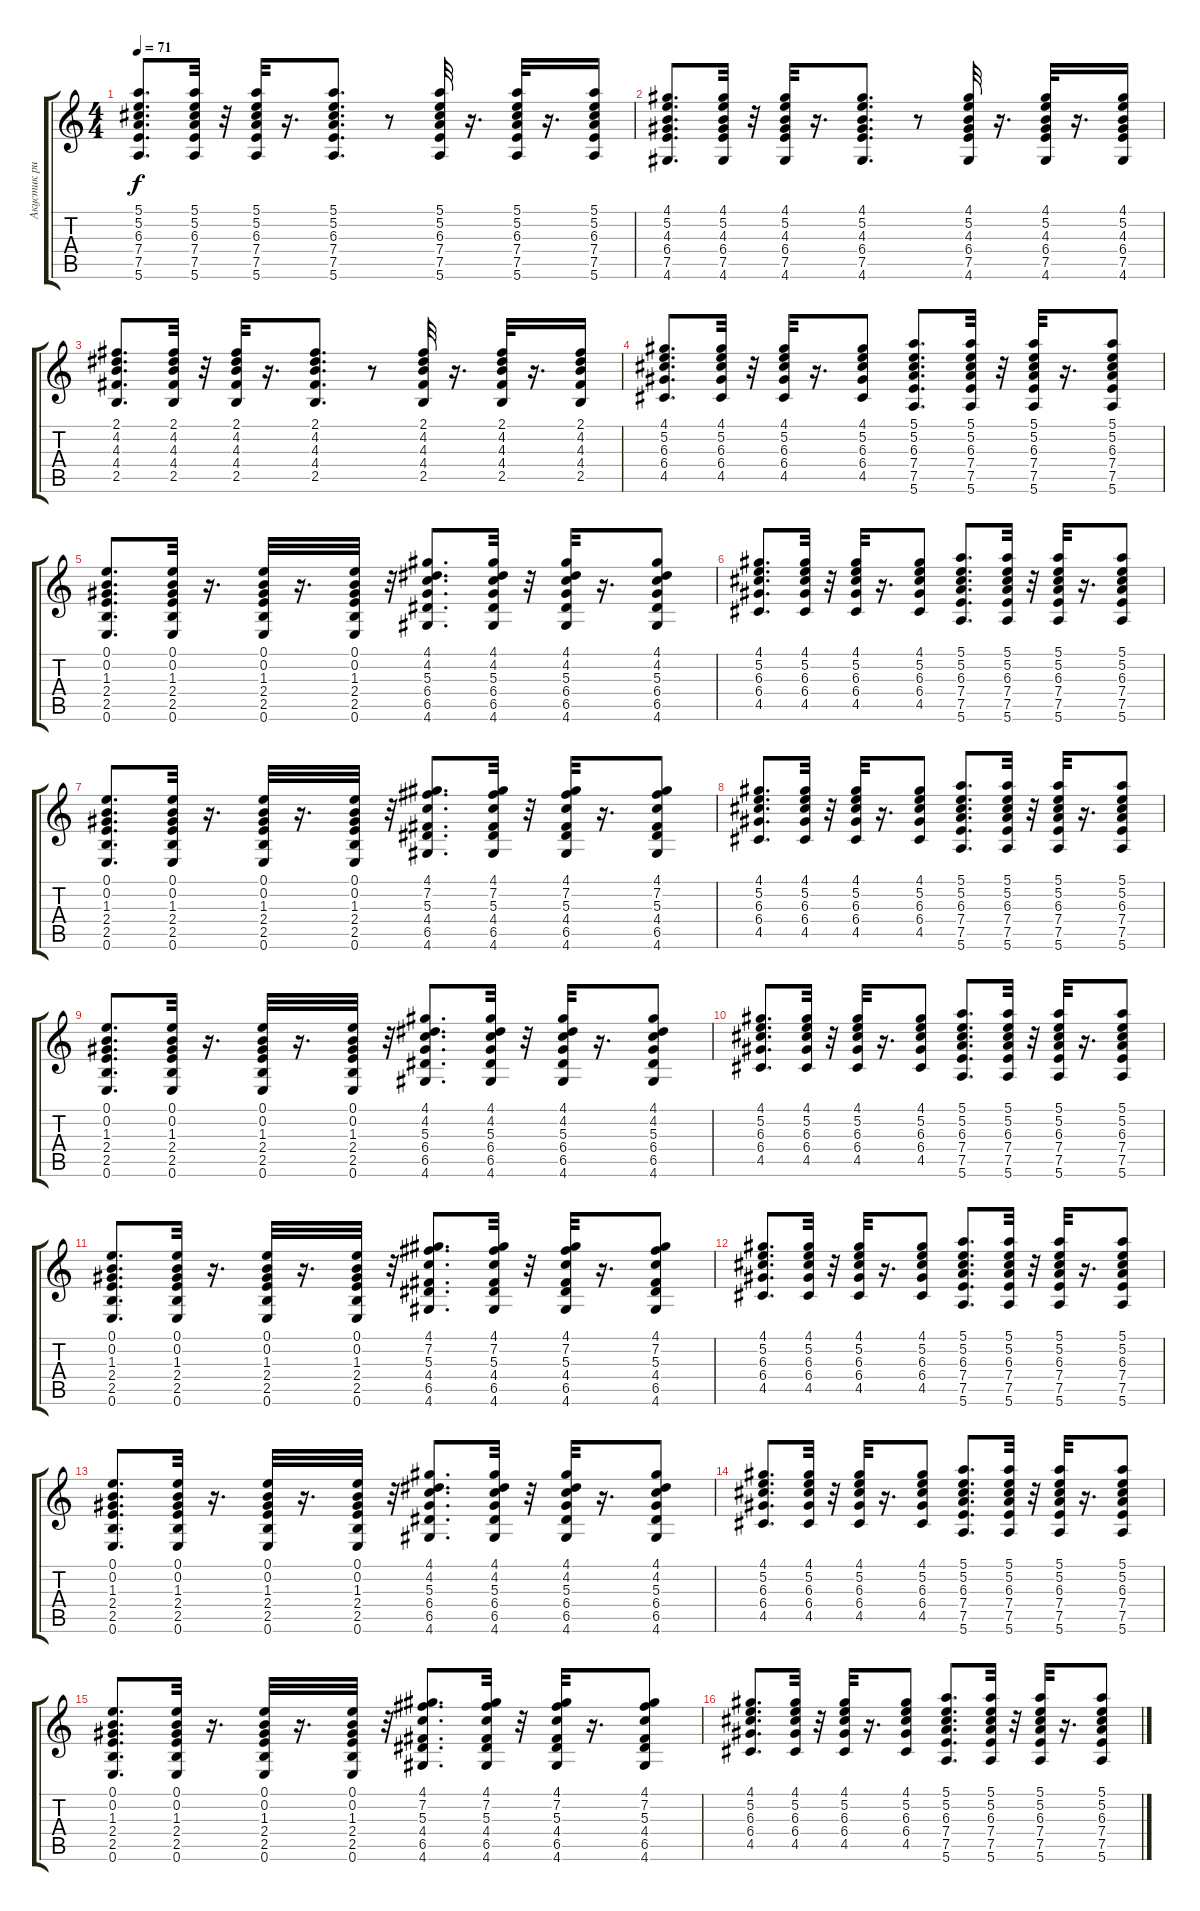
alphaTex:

\track ("Акустик ритм" "Акустик ри") {instrument acousticguitarsteel}
\staff {score tabs}
\tuning (E4 B3 G3 D3 A2 E2) {hide}
\ts (4 4)
\tempo 71
\clef g2
\ks c
(5.1 5.2 6.3 7.4 7.5 5.6).8{d dy f} (5.1 5.2 6.3 7.4 7.5 5.6).32 r.32 (5.1 5.2 6.3 7.4 7.5 5.6).32 r.16{d} (5.1 5.2 6.3 7.4 7.5 5.6).8{d} r.8 (5.1 5.2 6.3 7.4 7.5 5.6).32 r.16{d} (5.1 5.2 6.3 7.4 7.5 5.6).32 r.16{d} (5.1 5.2 6.3 7.4 7.5 5.6).16 |
(4.1 5.2 4.3 6.4 7.5 4.6).8{d} (4.1 5.2 4.3 6.4 7.5 4.6).32 r.32 (4.1 5.2 4.3 6.4 7.5 4.6).32 r.16{d} (4.1 5.2 4.3 6.4 7.5 4.6).8{d} r.8 (4.1 5.2 4.3 6.4 7.5 4.6).32 r.16{d} (4.1 5.2 4.3 6.4 7.5 4.6).32 r.16{d} (4.1 5.2 4.3 6.4 7.5 4.6).16 |
(2.1 4.2 4.3 4.4 2.5).8{d} (2.1 4.2 4.3 4.4 2.5).32 r.32 (2.1 4.2 4.3 4.4 2.5).32 r.16{d} (2.1 4.2 4.3 4.4 2.5).8{d} r.8 (2.1 4.2 4.3 4.4 2.5).32 r.16{d} (2.1 4.2 4.3 4.4 2.5).32 r.16{d} (2.1 4.2 4.3 4.4 2.5).16 |
(4.1 5.2 6.3 6.4 4.5).8{d} (4.1 5.2 6.3 6.4 4.5).32 r.32 (4.1 5.2 6.3 6.4 4.5).32 r.16{d} (4.1 5.2 6.3 6.4 4.5).8 (5.1 5.2 6.3 7.4 7.5 5.6).8{d} (5.1 5.2 6.3 7.4 7.5 5.6).32 r.32 (5.1 5.2 6.3 7.4 7.5 5.6).32 r.16{d} (5.1 5.2 6.3 7.4 7.5 5.6).8 |
(0.1 0.2 1.3 2.4 2.5 0.6).8{d} (0.1 0.2 1.3 2.4 2.5 0.6).32 r.16{d} (0.1 0.2 1.3 2.4 2.5 0.6).32 r.16{d} (0.1 0.2 1.3 2.4 2.5 0.6).32 r.32 (4.1 4.2 5.3 6.4 6.5 4.6).8{d} (4.1 4.2 5.3 6.4 6.5 4.6).32 r.32 (4.1 4.2 5.3 6.4 6.5 4.6).32 r.16{d} (4.1 4.2 5.3 6.4 6.5 4.6).8 |
(4.1 5.2 6.3 6.4 4.5).8{d} (4.1 5.2 6.3 6.4 4.5).32 r.32 (4.1 5.2 6.3 6.4 4.5).32 r.16{d} (4.1 5.2 6.3 6.4 4.5).8 (5.1 5.2 6.3 7.4 7.5 5.6).8{d} (5.1 5.2 6.3 7.4 7.5 5.6).32 r.32 (5.1 5.2 6.3 7.4 7.5 5.6).32 r.16{d} (5.1 5.2 6.3 7.4 7.5 5.6).8 |
(0.1 0.2 1.3 2.4 2.5 0.6).8{d} (0.1 0.2 1.3 2.4 2.5 0.6).32 r.16{d} (0.1 0.2 1.3 2.4 2.5 0.6).32 r.16{d} (0.1 0.2 1.3 2.4 2.5 0.6).32 r.32 (4.1 7.2 5.3 4.4 6.5 4.6).8{d} (4.1 7.2 5.3 4.4 6.5 4.6).32 r.32 (4.1 7.2 5.3 4.4 6.5 4.6).32 r.16{d} (4.1 7.2 5.3 4.4 6.5 4.6).8 |
(4.1 5.2 6.3 6.4 4.5).8{d} (4.1 5.2 6.3 6.4 4.5).32 r.32 (4.1 5.2 6.3 6.4 4.5).32 r.16{d} (4.1 5.2 6.3 6.4 4.5).8 (5.1 5.2 6.3 7.4 7.5 5.6).8{d} (5.1 5.2 6.3 7.4 7.5 5.6).32 r.32 (5.1 5.2 6.3 7.4 7.5 5.6).32 r.16{d} (5.1 5.2 6.3 7.4 7.5 5.6).8 |
(0.1 0.2 1.3 2.4 2.5 0.6).8{d} (0.1 0.2 1.3 2.4 2.5 0.6).32 r.16{d} (0.1 0.2 1.3 2.4 2.5 0.6).32 r.16{d} (0.1 0.2 1.3 2.4 2.5 0.6).32 r.32 (4.1 4.2 5.3 6.4 6.5 4.6).8{d} (4.1 4.2 5.3 6.4 6.5 4.6).32 r.32 (4.1 4.2 5.3 6.4 6.5 4.6).32 r.16{d} (4.1 4.2 5.3 6.4 6.5 4.6).8 |
(4.1 5.2 6.3 6.4 4.5).8{d} (4.1 5.2 6.3 6.4 4.5).32 r.32 (4.1 5.2 6.3 6.4 4.5).32 r.16{d} (4.1 5.2 6.3 6.4 4.5).8 (5.1 5.2 6.3 7.4 7.5 5.6).8{d} (5.1 5.2 6.3 7.4 7.5 5.6).32 r.32 (5.1 5.2 6.3 7.4 7.5 5.6).32 r.16{d} (5.1 5.2 6.3 7.4 7.5 5.6).8 |
(0.1 0.2 1.3 2.4 2.5 0.6).8{d} (0.1 0.2 1.3 2.4 2.5 0.6).32 r.16{d} (0.1 0.2 1.3 2.4 2.5 0.6).32 r.16{d} (0.1 0.2 1.3 2.4 2.5 0.6).32 r.32 (4.1 7.2 5.3 4.4 6.5 4.6).8{d} (4.1 7.2 5.3 4.4 6.5 4.6).32 r.32 (4.1 7.2 5.3 4.4 6.5 4.6).32 r.16{d} (4.1 7.2 5.3 4.4 6.5 4.6).8 |
(4.1 5.2 6.3 6.4 4.5).8{d} (4.1 5.2 6.3 6.4 4.5).32 r.32 (4.1 5.2 6.3 6.4 4.5).32 r.16{d} (4.1 5.2 6.3 6.4 4.5).8 (5.1 5.2 6.3 7.4 7.5 5.6).8{d} (5.1 5.2 6.3 7.4 7.5 5.6).32 r.32 (5.1 5.2 6.3 7.4 7.5 5.6).32 r.16{d} (5.1 5.2 6.3 7.4 7.5 5.6).8 |
(0.1 0.2 1.3 2.4 2.5 0.6).8{d} (0.1 0.2 1.3 2.4 2.5 0.6).32 r.16{d} (0.1 0.2 1.3 2.4 2.5 0.6).32 r.16{d} (0.1 0.2 1.3 2.4 2.5 0.6).32 r.32 (4.1 4.2 5.3 6.4 6.5 4.6).8{d} (4.1 4.2 5.3 6.4 6.5 4.6).32 r.32 (4.1 4.2 5.3 6.4 6.5 4.6).32 r.16{d} (4.1 4.2 5.3 6.4 6.5 4.6).8 |
(4.1 5.2 6.3 6.4 4.5).8{d} (4.1 5.2 6.3 6.4 4.5).32 r.32 (4.1 5.2 6.3 6.4 4.5).32 r.16{d} (4.1 5.2 6.3 6.4 4.5).8 (5.1 5.2 6.3 7.4 7.5 5.6).8{d} (5.1 5.2 6.3 7.4 7.5 5.6).32 r.32 (5.1 5.2 6.3 7.4 7.5 5.6).32 r.16{d} (5.1 5.2 6.3 7.4 7.5 5.6).8 |
(0.1 0.2 1.3 2.4 2.5 0.6).8{d} (0.1 0.2 1.3 2.4 2.5 0.6).32 r.16{d} (0.1 0.2 1.3 2.4 2.5 0.6).32 r.16{d} (0.1 0.2 1.3 2.4 2.5 0.6).32 r.32 (4.1 7.2 5.3 4.4 6.5 4.6).8{d} (4.1 7.2 5.3 4.4 6.5 4.6).32 r.32 (4.1 7.2 5.3 4.4 6.5 4.6).32 r.16{d} (4.1 7.2 5.3 4.4 6.5 4.6).8 |
(4.1 5.2 6.3 6.4 4.5).8{d} (4.1 5.2 6.3 6.4 4.5).32 r.32 (4.1 5.2 6.3 6.4 4.5).32 r.16{d} (4.1 5.2 6.3 6.4 4.5).8 (5.1 5.2 6.3 7.4 7.5 5.6).8{d} (5.1 5.2 6.3 7.4 7.5 5.6).32 r.32 (5.1 5.2 6.3 7.4 7.5 5.6).32 r.16{d} (5.1 5.2 6.3 7.4 7.5 5.6).8
